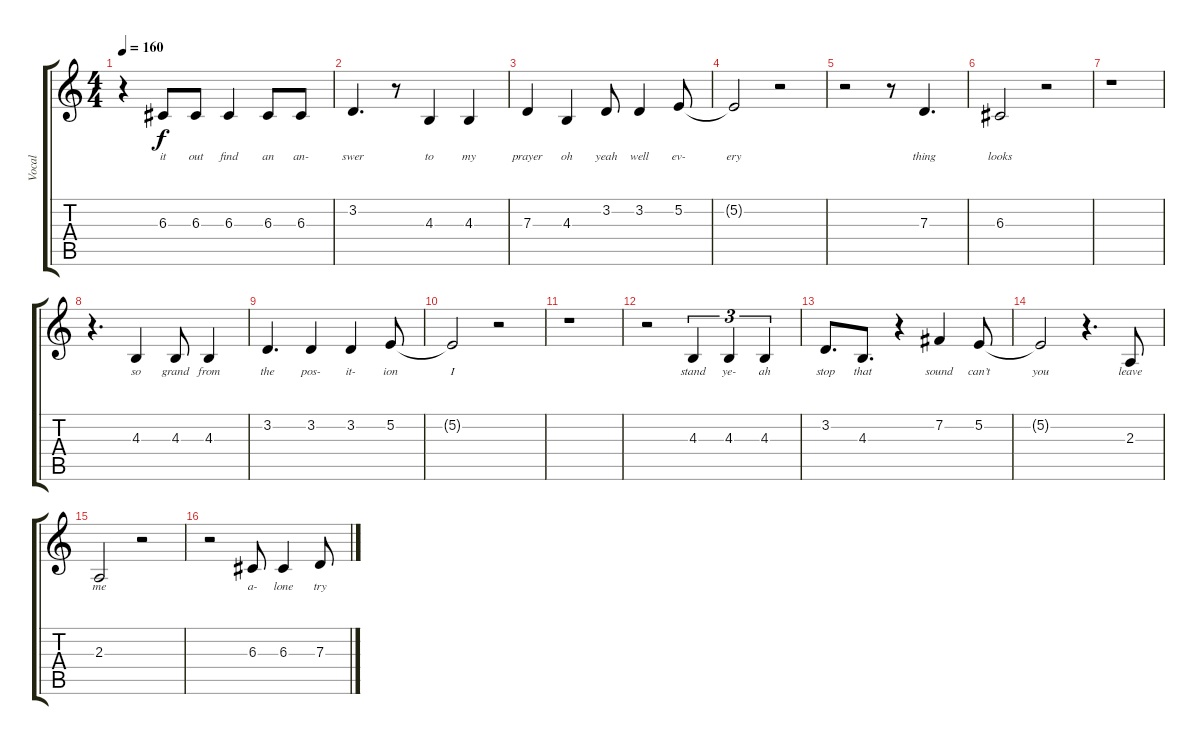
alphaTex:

\track ("Vocal" "Vocal") {instrument tenorsax}
\staff {score tabs}
\tuning (E4 B3 G3 D3 A2 E2) {hide}
\ts (4 4)
\tempo 160
\clef g2
\ks c
r.4{dy f} 6.3.8{lyrics (0 "it") lyrics (1 "") lyrics (2 "") lyrics (3 "") lyrics (4 "")} 6.3.8{lyrics (0 "out") lyrics (1 "") lyrics (2 "") lyrics (3 "") lyrics (4 "")} 6.3.4{lyrics (0 "find") lyrics (1 "") lyrics (2 "") lyrics (3 "") lyrics (4 "")} 6.3.8{lyrics (0 "an") lyrics (1 "") lyrics (2 "") lyrics (3 "") lyrics (4 "")} 6.3.8{lyrics (0 "an-") lyrics (1 "") lyrics (2 "") lyrics (3 "") lyrics (4 "")} |
3.2.4{d lyrics (0 "swer") lyrics (1 "") lyrics (2 "") lyrics (3 "") lyrics (4 "")} r.8 4.3.4{lyrics (0 "to") lyrics (1 "") lyrics (2 "") lyrics (3 "") lyrics (4 "")} 4.3.4{lyrics (0 "my") lyrics (1 "") lyrics (2 "") lyrics (3 "") lyrics (4 "")} |
7.3.4{lyrics (0 "prayer") lyrics (1 "") lyrics (2 "") lyrics (3 "") lyrics (4 "")} 4.3.4{lyrics (0 "oh") lyrics (1 "") lyrics (2 "") lyrics (3 "") lyrics (4 "")} 3.2.8{lyrics (0 "yeah") lyrics (1 "") lyrics (2 "") lyrics (3 "") lyrics (4 "")} 3.2.4{lyrics (0 "well") lyrics (1 "") lyrics (2 "") lyrics (3 "") lyrics (4 "")} 5.2.8{lyrics (0 "ev-") lyrics (1 "") lyrics (2 "") lyrics (3 "") lyrics (4 "")} |
5.2{t}.2{lyrics (0 "ery") lyrics (1 "") lyrics (2 "") lyrics (3 "") lyrics (4 "")} r.2 |
r.2 r.8 7.3.4{d lyrics (0 "thing") lyrics (1 "") lyrics (2 "") lyrics (3 "") lyrics (4 "")} |
6.3.2{lyrics (0 "looks") lyrics (1 "") lyrics (2 "") lyrics (3 "") lyrics (4 "")} r.2 |
r.1 |
r.4{d} 4.3.4{lyrics (0 "so") lyrics (1 "") lyrics (2 "") lyrics (3 "") lyrics (4 "")} 4.3.8{lyrics (0 "grand") lyrics (1 "") lyrics (2 "") lyrics (3 "") lyrics (4 "")} 4.3.4{lyrics (0 "from") lyrics (1 "") lyrics (2 "") lyrics (3 "") lyrics (4 "")} |
3.2.4{d lyrics (0 "the") lyrics (1 "") lyrics (2 "") lyrics (3 "") lyrics (4 "")} 3.2.4{lyrics (0 "pos-") lyrics (1 "") lyrics (2 "") lyrics (3 "") lyrics (4 "")} 3.2.4{lyrics (0 "it-") lyrics (1 "") lyrics (2 "") lyrics (3 "") lyrics (4 "")} 5.2.8{lyrics (0 "ion") lyrics (1 "") lyrics (2 "") lyrics (3 "") lyrics (4 "")} |
5.2{t}.2{lyrics (0 "I") lyrics (1 "") lyrics (2 "") lyrics (3 "") lyrics (4 "")} r.2 |
r.1 |
r.2 4.3.4{tu (3 2) lyrics (0 "stand") lyrics (1 "") lyrics (2 "") lyrics (3 "") lyrics (4 "")} 4.3.4{tu (3 2) lyrics (0 "ye-") lyrics (1 "") lyrics (2 "") lyrics (3 "") lyrics (4 "")} 4.3.4{tu (3 2) lyrics (0 "ah") lyrics (1 "") lyrics (2 "") lyrics (3 "") lyrics (4 "")} |
3.2.8{d lyrics (0 "stop") lyrics (1 "") lyrics (2 "") lyrics (3 "") lyrics (4 "")} 4.3.8{d lyrics (0 "that") lyrics (1 "") lyrics (2 "") lyrics (3 "") lyrics (4 "")} r.4 7.2.4{lyrics (0 "sound") lyrics (1 "") lyrics (2 "") lyrics (3 "") lyrics (4 "")} 5.2.8{lyrics (0 "can’t") lyrics (1 "") lyrics (2 "") lyrics (3 "") lyrics (4 "")} |
5.2{t}.2{lyrics (0 "you") lyrics (1 "") lyrics (2 "") lyrics (3 "") lyrics (4 "")} r.4{d} 2.3.8{lyrics (0 "leave") lyrics (1 "") lyrics (2 "") lyrics (3 "") lyrics (4 "")} |
2.3.2{lyrics (0 "me") lyrics (1 "") lyrics (2 "") lyrics (3 "") lyrics (4 "")} r.2 |
r.2 6.3.8{lyrics (0 "a-") lyrics (1 "") lyrics (2 "") lyrics (3 "") lyrics (4 "")} 6.3.4{lyrics (0 "lone") lyrics (1 "") lyrics (2 "") lyrics (3 "") lyrics (4 "")} 7.3.8{lyrics (0 "try") lyrics (1 "") lyrics (2 "") lyrics (3 "") lyrics (4 "")}
